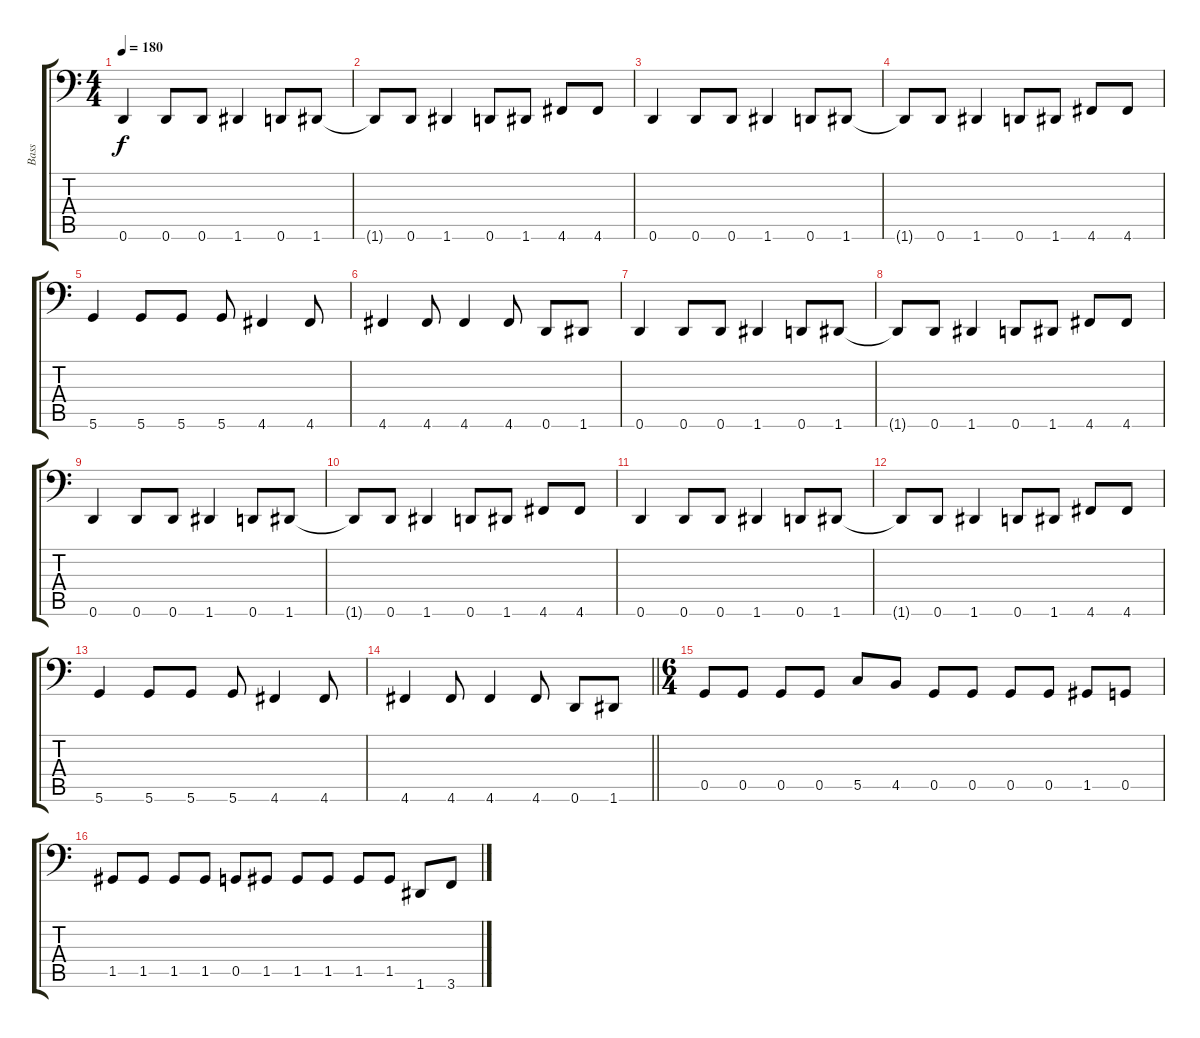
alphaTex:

\track ("Bass" "Bass") {instrument electricbassfinger}
\staff {score tabs}
\tuning (D3 A2 F2 C2 G1 D1) {hide}
\ts (4 4)
\tempo 180
\clef f4
\ks c
0.6.4{dy f} 0.6.8 0.6.8 1.6.4 0.6.8 1.6.8 |
1.6{t}.8 0.6.8 1.6.4 0.6.8 1.6.8 4.6.8 4.6.8 |
0.6.4 0.6.8 0.6.8 1.6.4 0.6.8 1.6.8 |
1.6{t}.8 0.6.8 1.6.4 0.6.8 1.6.8 4.6.8 4.6.8 |
5.6.4 5.6.8 5.6.8 5.6.8 4.6.4 4.6.8 |
4.6.4 4.6.8 4.6.4 4.6.8 0.6.8 1.6.8 |
0.6.4 0.6.8 0.6.8 1.6.4 0.6.8 1.6.8 |
1.6{t}.8 0.6.8 1.6.4 0.6.8 1.6.8 4.6.8 4.6.8 |
0.6.4 0.6.8 0.6.8 1.6.4 0.6.8 1.6.8 |
1.6{t}.8 0.6.8 1.6.4 0.6.8 1.6.8 4.6.8 4.6.8 |
0.6.4 0.6.8 0.6.8 1.6.4 0.6.8 1.6.8 |
1.6{t}.8 0.6.8 1.6.4 0.6.8 1.6.8 4.6.8 4.6.8 |
5.6.4 5.6.8 5.6.8 5.6.8 4.6.4 4.6.8 |
\barLineRight lightlight
4.6.4 4.6.8 4.6.4 4.6.8 0.6.8 1.6.8 |
\ts (6 4)
0.5.8 0.5.8 0.5.8 0.5.8 5.5.8 4.5.8 0.5.8 0.5.8 0.5.8 0.5.8 1.5.8 0.5.8 |
1.5.8 1.5.8 1.5.8 1.5.8 0.5.8 1.5.8 1.5.8 1.5.8 1.5.8 1.5.8 1.6.8 3.6.8
